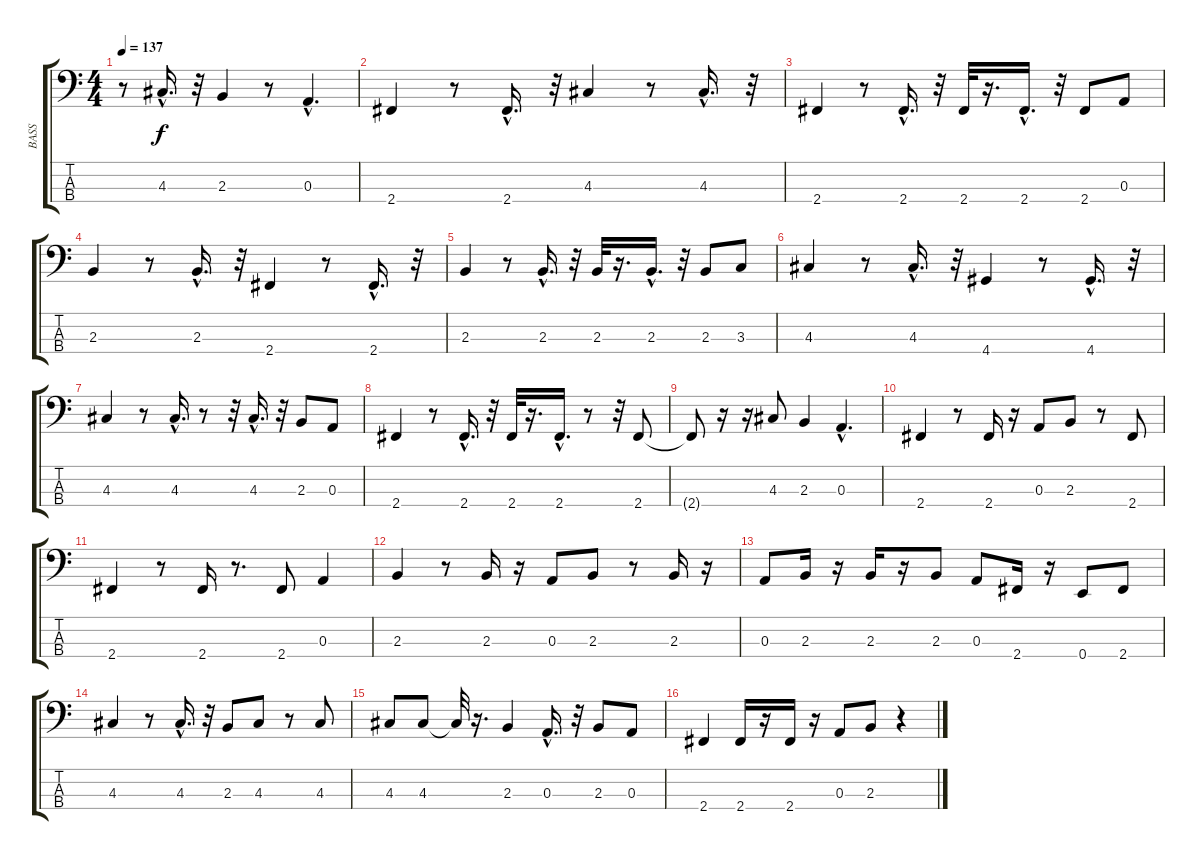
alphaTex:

\track ("BASS" "BASS") {instrument electricbassfinger}
\staff {score tabs}
\tuning (G2 D2 A1 E1) {hide}
\ts (4 4)
\tempo 137
\clef f4
\ks c
r.8{dy f} 4.3{hac}.16{d} r.32 2.3.4 r.8 0.3{hac}.4{d} |
2.4.4 r.8 2.4{hac}.16{d} r.32 4.3.4 r.8 4.3{hac}.16{d} r.32 |
2.4.4 r.8 2.4{hac}.16{d} r.32 2.4.32 r.16{d} 2.4{hac}.16{d} r.32 2.4.8 0.3.8 |
2.3.4 r.8 2.3{hac}.16{d} r.32 2.4.4 r.8 2.4{hac}.16{d} r.32 |
2.3.4 r.8 2.3{hac}.16{d} r.32 2.3.32 r.16{d} 2.3{hac}.16{d} r.32 2.3.8 3.3.8 |
4.3.4 r.8 4.3{hac}.16{d} r.32 4.4.4 r.8 4.4{hac}.16{d} r.32 |
4.3.4 r.8 4.3{hac}.16{d} r.8 r.32 4.3{hac}.16{d} r.32 2.3.8 0.3.8 |
2.4.4 r.8 2.4{hac}.16{d} r.32 2.4.32 r.16{d} 2.4{hac}.16{d} r.8 r.32 2.4.8 |
2.4{t}.8 r.16 r.16 4.3.8 2.3.4 0.3{hac}.4{d} |
2.4.4 r.8 2.4.16 r.16 0.3.8 2.3.8 r.8 2.4.8 |
2.4.4 r.8 2.4.16 r.8{d} 2.4.8 0.3.4 |
2.3.4 r.8 2.3.16 r.16 0.3.8 2.3.8 r.8 2.3.16 r.16 |
0.3.8 2.3.16 r.16 2.3.16 r.16 2.3.8 0.3.8 2.4.16 r.16 0.4.8 2.4.8 |
4.3.4 r.8 4.3{hac}.16{d} r.32 2.3.8 4.3.8 r.8 4.3.8 |
4.3.8 4.3.8 4.3{t}.32 r.16{d} 2.3.4 0.3{hac}.16{d} r.32 2.3.8 0.3.8 |
2.4.4 2.4.16 r.16 2.4.16 r.16 0.3.8 2.3.8 r.4
